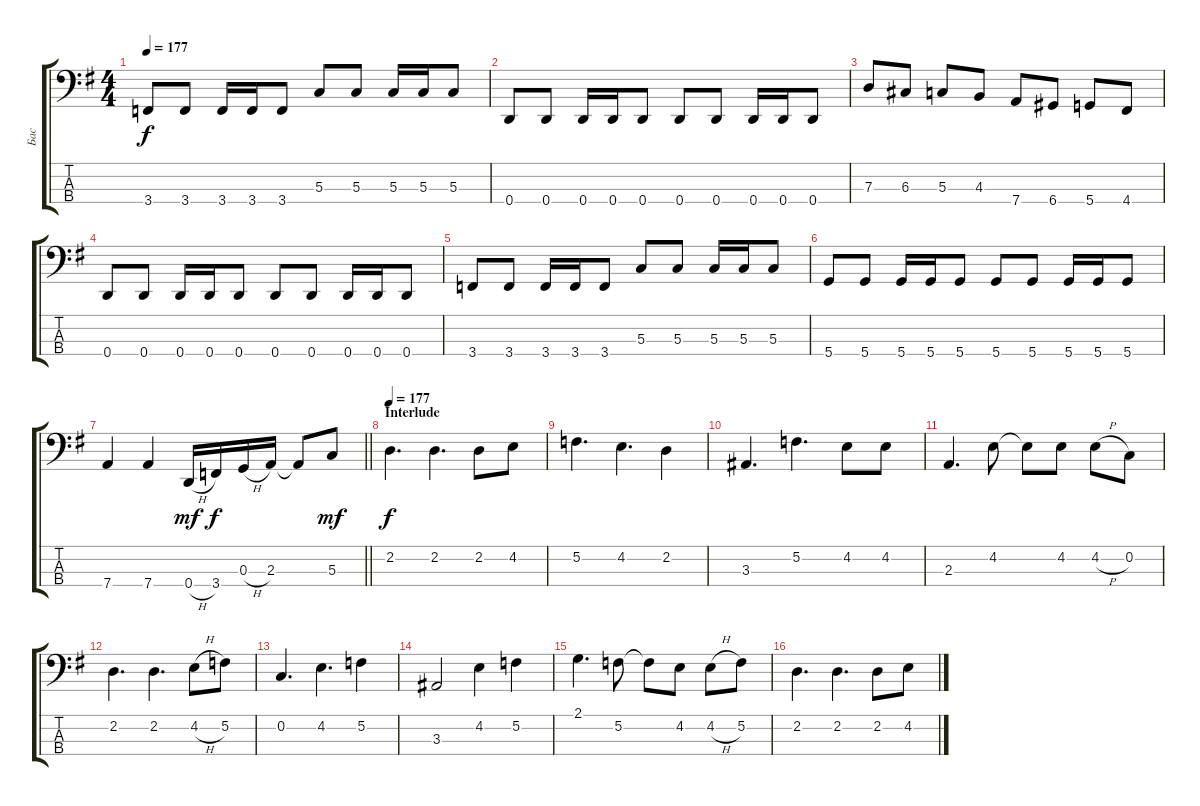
\track ("Бас" "Бас") {instrument electricbassfinger}
\staff {score tabs}
\tuning (F2 C2 G1 D1) {hide}
\ts (4 4)
\tempo 177
\clef f4
\ks eminor
3.4.8{dy f} 3.4.8 3.4.16 3.4.16 3.4.8 5.3.8 5.3.8 5.3.16 5.3.16 5.3.8 |
0.4.8 0.4.8 0.4.16 0.4.16 0.4.8 0.4.8 0.4.8 0.4.16 0.4.16 0.4.8 |
7.3.8 6.3.8 5.3.8 4.3.8 7.4.8 6.4.8 5.4.8 4.4.8 |
0.4.8 0.4.8 0.4.16 0.4.16 0.4.8 0.4.8 0.4.8 0.4.16 0.4.16 0.4.8 |
3.4.8 3.4.8 3.4.16 3.4.16 3.4.8 5.3.8 5.3.8 5.3.16 5.3.16 5.3.8 |
5.4.8 5.4.8 5.4.16 5.4.16 5.4.8 5.4.8 5.4.8 5.4.16 5.4.16 5.4.8 |
\barLineRight lightlight
7.4.4 7.4.4 0.4{h}.16{dy mf} 3.4.16{dy f} 0.3{h}.16 2.3.16 2.3{t}.8 5.3.8{dy mf} |
\section ("" "Interlude")
\tempo 177
2.2.4{d dy f} 2.2.4{d} 2.2.8 4.2.8 |
5.2.4{d} 4.2.4{d} 2.2.4 |
3.3.4{d} 5.2.4{d} 4.2.8 4.2.8 |
2.3.4{d} 4.2.8 4.2{t}.8 4.2.8 4.2{h}.8 0.2.8 |
2.2.4{d} 2.2.4{d} 4.2{h}.8 5.2.8 |
0.2.4{d} 4.2.4{d} 5.2.4 |
3.3.2 4.2.4 5.2.4 |
2.1.4{d} 5.2.8 5.2{t}.8 4.2.8 4.2{h}.8 5.2.8 |
2.2.4{d} 2.2.4{d} 2.2.8 4.2.8
